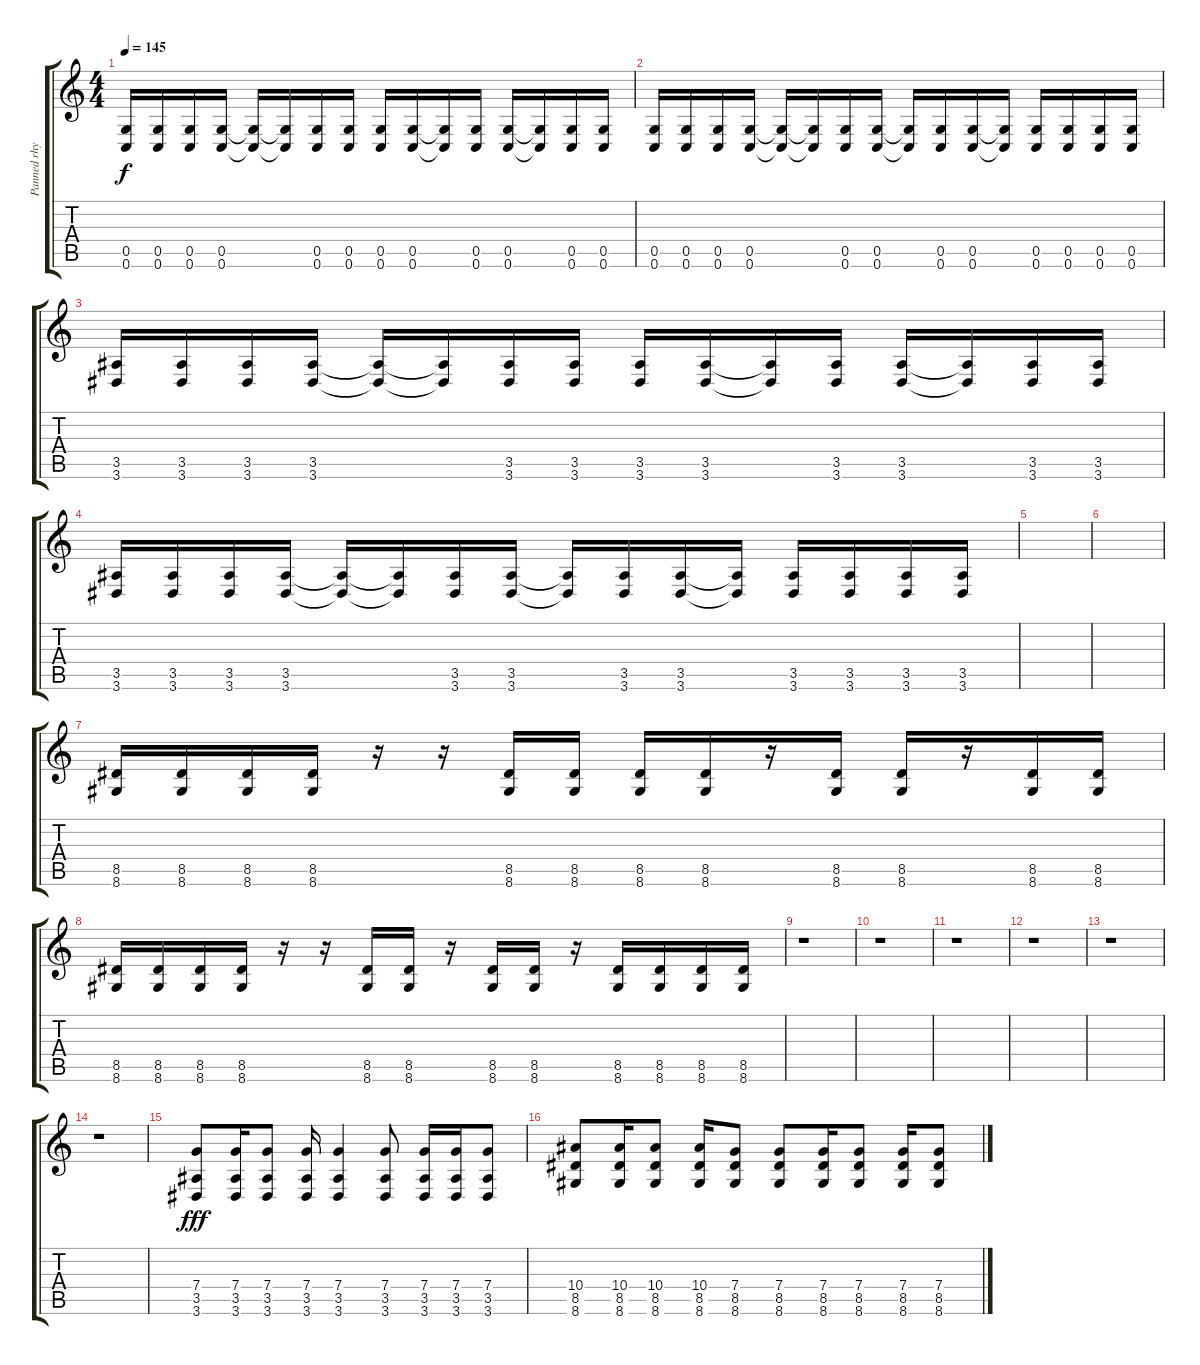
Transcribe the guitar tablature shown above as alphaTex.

\track ("Panned rhythm guitar 1" "Panned rhy") {instrument distortionguitar}
\staff {score tabs}
\tuning (D4 A3 F3 C3 G2 C2) {hide}
\ts (4 4)
\tempo 145
\clef g2
\ks c
(0.5 0.6).16{dy f} (0.5 0.6).16 (0.5 0.6).16 (0.5 0.6).16 (0.5{t} 0.6{t}).16 (0.5{t} 0.6{t}).16 (0.5 0.6).16 (0.5 0.6).16 (0.5 0.6).16 (0.5 0.6).16 (0.5{t} 0.6{t}).16 (0.5 0.6).16 (0.5 0.6).16 (0.5{t} 0.6{t}).16 (0.5 0.6).16 (0.5 0.6).16 |
(0.5 0.6).16 (0.5 0.6).16 (0.5 0.6).16 (0.5 0.6).16 (0.5{t} 0.6{t}).16 (0.5{t} 0.6{t}).16 (0.5 0.6).16 (0.5 0.6).16 (0.5{t} 0.6{t}).16 (0.5 0.6).16 (0.5 0.6).16 (0.5{t} 0.6{t}).16 (0.5 0.6).16 (0.5 0.6).16 (0.5 0.6).16 (0.5 0.6).16 |
(3.5 3.6).16 (3.5 3.6).16 (3.5 3.6).16 (3.5 3.6).16 (3.5{t} 3.6{t}).16 (3.5{t} 3.6{t}).16 (3.5 3.6).16 (3.5 3.6).16 (3.5 3.6).16 (3.5 3.6).16 (3.5{t} 3.6{t}).16 (3.5 3.6).16 (3.5 3.6).16 (3.5{t} 3.6{t}).16 (3.5 3.6).16 (3.5 3.6).16 |
(3.5 3.6).16 (3.5 3.6).16 (3.5 3.6).16 (3.5 3.6).16 (3.5{t} 3.6{t}).16 (3.5{t} 3.6{t}).16 (3.5 3.6).16 (3.5 3.6).16 (3.5{t} 3.6{t}).16 (3.5 3.6).16 (3.5 3.6).16 (3.5{t} 3.6{t}).16 (3.5 3.6).16 (3.5 3.6).16 (3.5 3.6).16 (3.5 3.6).16 |
|
|
(8.5 8.6).16 (8.5 8.6).16 (8.5 8.6).16 (8.5 8.6).16 r.16 r.16 (8.5 8.6).16 (8.5 8.6).16 (8.5 8.6).16 (8.5 8.6).16 r.16 (8.5 8.6).16 (8.5 8.6).16 r.16 (8.5 8.6).16 (8.5 8.6).16 |
(8.5 8.6).16 (8.5 8.6).16 (8.5 8.6).16 (8.5 8.6).16 r.16 r.16 (8.5 8.6).16 (8.5 8.6).16 r.16 (8.5 8.6).16 (8.5 8.6).16 r.16 (8.5 8.6).16 (8.5 8.6).16 (8.5 8.6).16 (8.5 8.6).16 |
r.1 |
r.1 |
r.1 |
r.1 |
r.1 |
r.1 |
(7.4 3.5 3.6).8{dy fff} (7.4 3.5 3.6).16 (7.4 3.5 3.6).8 (7.4 3.5 3.6).16 (7.4 3.5 3.6).4 (7.4 3.5 3.6).8 (7.4 3.5 3.6).16 (7.4 3.5 3.6).16 (7.4 3.5 3.6).8 |
(10.4 8.5 8.6).8 (10.4 8.5 8.6).16 (10.4 8.5 8.6).8 (10.4 8.5 8.6).16 (7.4 8.5 8.6).8 (7.4 8.5 8.6).8 (7.4 8.5 8.6).16 (7.4 8.5 8.6).8 (7.4 8.5 8.6).16 (7.4 8.5 8.6).8
